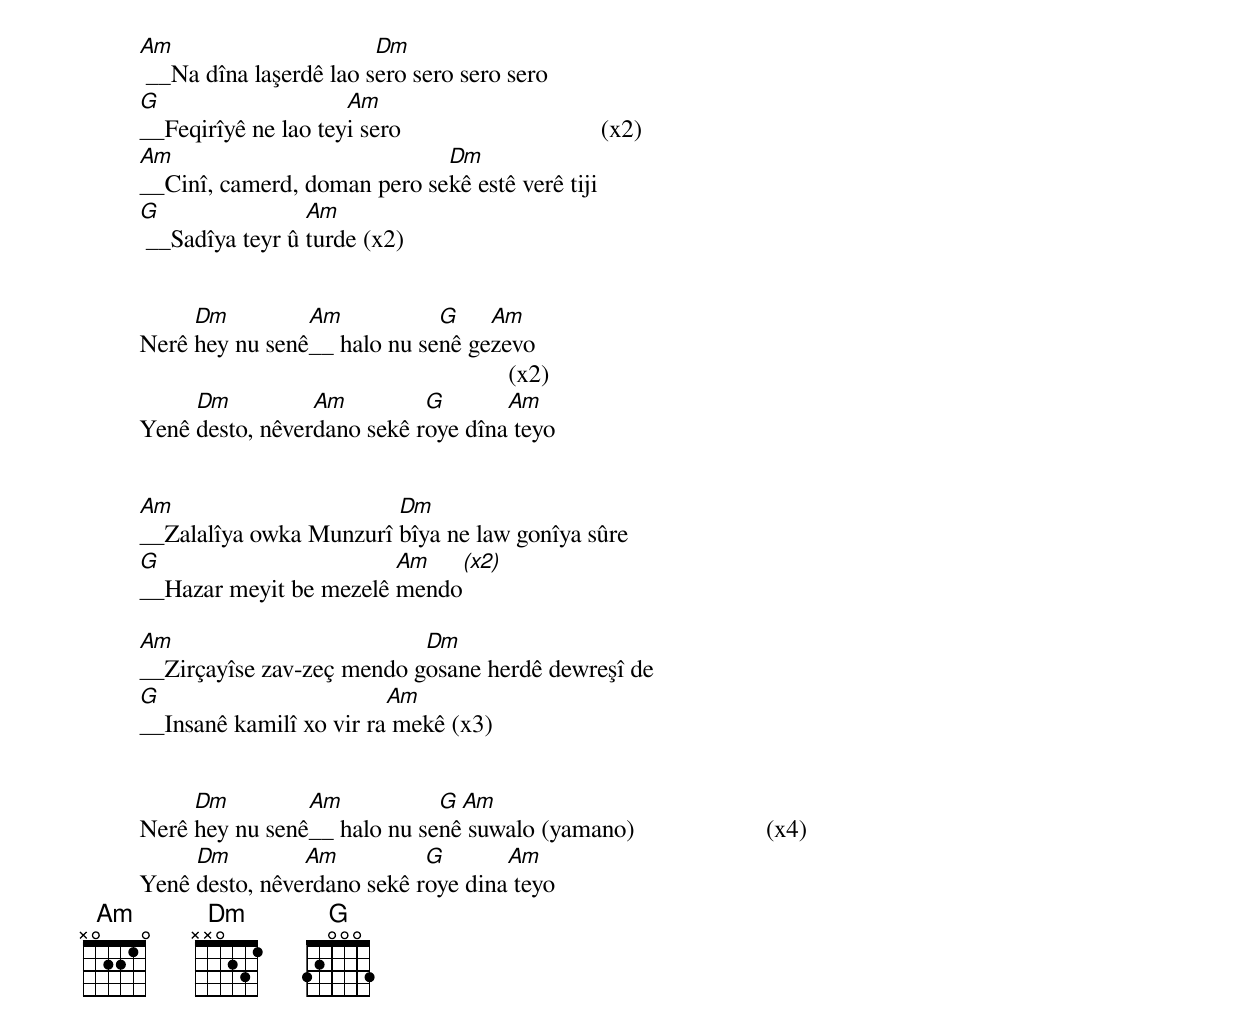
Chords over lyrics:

         Am                      Dm
          __Na dîna laşerdê lao sero sero sero sero
         G                    Am
         __Feqirîyê ne lao teyi sero                                (x2)
         Am                           Dm
         __Cinî, camerd, doman pero sekê estê verê tiji
         G                Am
          __Sadîya teyr û turde (x2)


              Dm         Am           G    Am
         Nerê hey nu senê__ halo nu senê gezevo
                                                                    (x2)
              Dm          Am         G       Am
         Yenê desto, nêverdano sekê roye dîna teyo


         Am                      Dm
         __Zalalîya owka Munzurî bîya ne law gonîya sûre
         G                       Am                                      (x2)
         __Hazar meyit be mezelê mendo

         Am                         Dm
         __Zirçayîse zav-zeç mendo gosane herdê dewreşî de
         G                        Am
         __Insanê kamilî xo vir ra mekê (x3)


              Dm         Am           G Am
         Nerê hey nu senê__ halo nu senê suwalo (yamano)                     (x4)
              Dm         Am          G       Am
         Yenê desto, nêverdano sekê roye dina teyo
